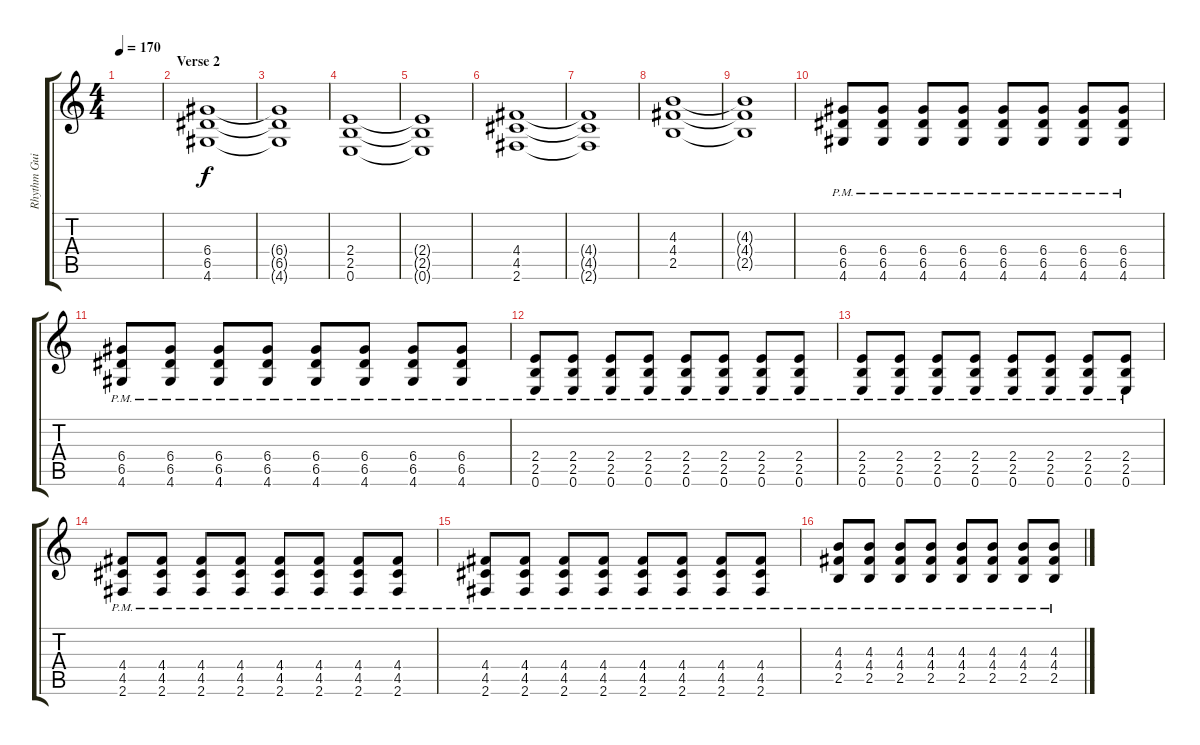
\track ("Rhythm Guitar" "Rhythm Gui") {instrument distortionguitar}
\staff {score tabs}
\tuning (E4 B3 G3 D3 A2 E2) {hide}
\ts (4 4)
\tempo 170
\clef g2
\ks c
|
\section ("" "Verse 2")
(6.4 6.5 4.6).1 |
(6.4{t} 6.5{t} 4.6{t}).1 |
(2.4 2.5 0.6).1 |
(2.4{t} 2.5{t} 0.6{t}).1 |
(4.4 4.5 2.6).1 |
(4.4{t} 4.5{t} 2.6{t}).1 |
(4.3 4.4 2.5).1 |
(4.3{t} 4.4{t} 2.5{t}).1 |
(6.4{pm} 6.5{pm} 4.6{pm}).8 (6.4{pm} 6.5{pm} 4.6{pm}).8 (6.4{pm} 6.5{pm} 4.6{pm}).8 (6.4{pm} 6.5{pm} 4.6{pm}).8 (6.4{pm} 6.5{pm} 4.6{pm}).8 (6.4{pm} 6.5{pm} 4.6{pm}).8 (6.4{pm} 6.5{pm} 4.6{pm}).8 (6.4{pm} 6.5{pm} 4.6{pm}).8 |
(6.4{pm} 6.5{pm} 4.6{pm}).8 (6.4{pm} 6.5{pm} 4.6{pm}).8 (6.4{pm} 6.5{pm} 4.6{pm}).8 (6.4{pm} 6.5{pm} 4.6{pm}).8 (6.4{pm} 6.5{pm} 4.6{pm}).8 (6.4{pm} 6.5{pm} 4.6{pm}).8 (6.4{pm} 6.5{pm} 4.6{pm}).8 (6.4{pm} 6.5{pm} 4.6{pm}).8 |
(2.4{pm} 2.5{pm} 0.6{pm}).8 (2.4{pm} 2.5{pm} 0.6{pm}).8 (2.4{pm} 2.5{pm} 0.6{pm}).8 (2.4{pm} 2.5{pm} 0.6{pm}).8 (2.4{pm} 2.5{pm} 0.6{pm}).8 (2.4{pm} 2.5{pm} 0.6{pm}).8 (2.4{pm} 2.5{pm} 0.6{pm}).8 (2.4{pm} 2.5{pm} 0.6{pm}).8 |
(2.4{pm} 2.5{pm} 0.6{pm}).8 (2.4{pm} 2.5{pm} 0.6{pm}).8 (2.4{pm} 2.5{pm} 0.6{pm}).8 (2.4{pm} 2.5{pm} 0.6{pm}).8 (2.4{pm} 2.5{pm} 0.6{pm}).8 (2.4{pm} 2.5{pm} 0.6{pm}).8 (2.4{pm} 2.5{pm} 0.6{pm}).8 (2.4{pm} 2.5{pm} 0.6{pm}).8 |
(4.4{pm} 4.5{pm} 2.6{pm}).8 (4.4{pm} 4.5{pm} 2.6{pm}).8 (4.4{pm} 4.5{pm} 2.6{pm}).8 (4.4{pm} 4.5{pm} 2.6{pm}).8 (4.4{pm} 4.5{pm} 2.6{pm}).8 (4.4{pm} 4.5{pm} 2.6{pm}).8 (4.4{pm} 4.5{pm} 2.6{pm}).8 (4.4{pm} 4.5{pm} 2.6{pm}).8 |
(4.4{pm} 4.5{pm} 2.6{pm}).8 (4.4{pm} 4.5{pm} 2.6{pm}).8 (4.4{pm} 4.5{pm} 2.6{pm}).8 (4.4{pm} 4.5{pm} 2.6{pm}).8 (4.4{pm} 4.5{pm} 2.6{pm}).8 (4.4{pm} 4.5{pm} 2.6{pm}).8 (4.4{pm} 4.5{pm} 2.6{pm}).8 (4.4{pm} 4.5{pm} 2.6{pm}).8 |
(4.3{pm} 4.4{pm} 2.5{pm}).8 (4.3{pm} 4.4{pm} 2.5{pm}).8 (4.3{pm} 4.4{pm} 2.5{pm}).8 (4.3{pm} 4.4{pm} 2.5{pm}).8 (4.3{pm} 4.4{pm} 2.5{pm}).8 (4.3{pm} 4.4{pm} 2.5{pm}).8 (4.3{pm} 4.4{pm} 2.5{pm}).8 (4.3{pm} 4.4{pm} 2.5{pm}).8
